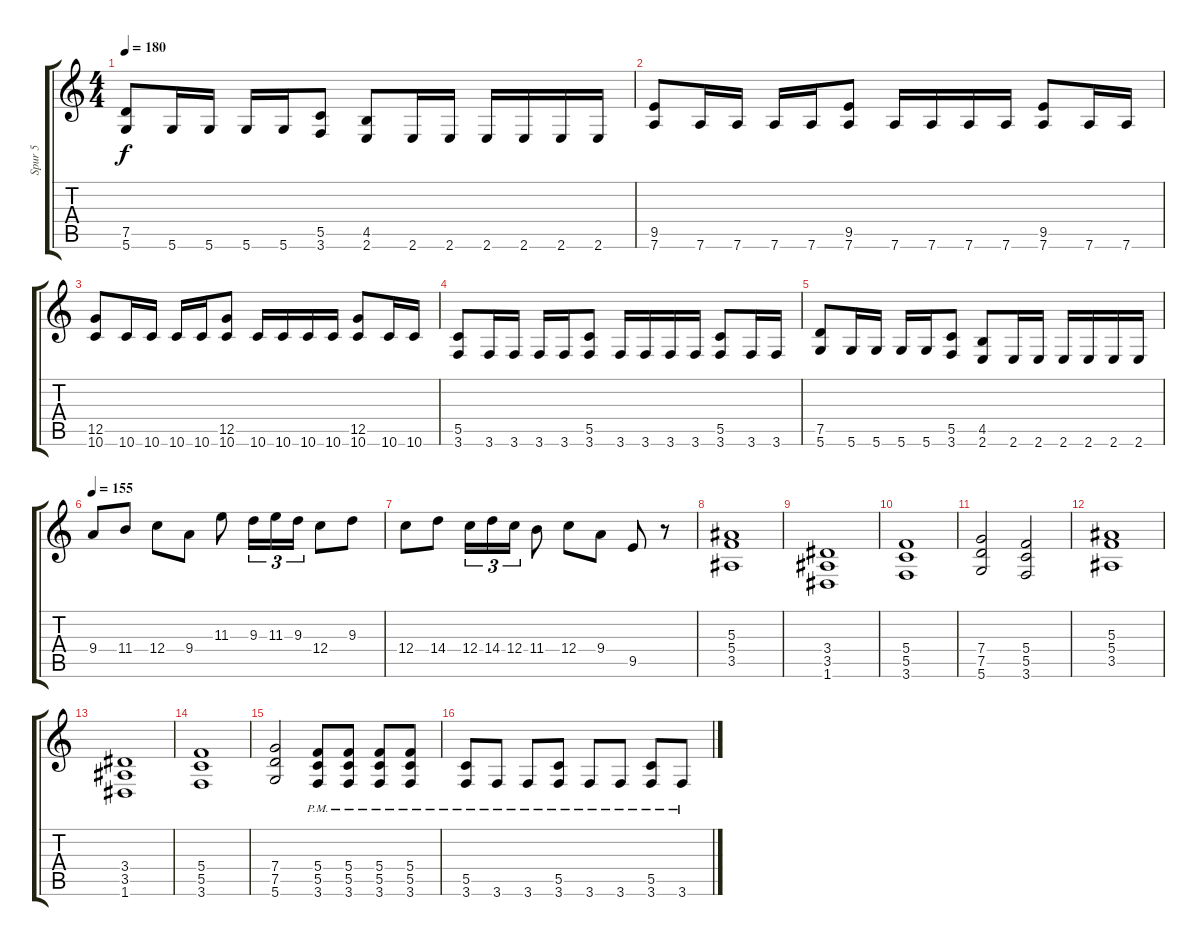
\track ("Spur 5" "Spur 5") {instrument distortionguitar}
\staff {score tabs}
\tuning (D4 A3 F3 C3 G2 D2) {hide}
\ts (4 4)
\tempo 180
\clef g2
\ks c
(7.5 5.6).8{dy f} 5.6.16 5.6.16 5.6.16 5.6.16 (5.5 3.6).8 (4.5 2.6).8 2.6.16 2.6.16 2.6.16 2.6.16 2.6.16 2.6.16 |
(9.5 7.6).8 7.6.16 7.6.16 7.6.16 7.6.16 (9.5 7.6).8 7.6.16 7.6.16 7.6.16 7.6.16 (9.5 7.6).8 7.6.16 7.6.16 |
(12.5 10.6).8 10.6.16 10.6.16 10.6.16 10.6.16 (12.5 10.6).8 10.6.16 10.6.16 10.6.16 10.6.16 (12.5 10.6).8 10.6.16 10.6.16 |
(5.5 3.6).8 3.6.16 3.6.16 3.6.16 3.6.16 (5.5 3.6).8 3.6.16 3.6.16 3.6.16 3.6.16 (5.5 3.6).8 3.6.16 3.6.16 |
(7.5 5.6).8 5.6.16 5.6.16 5.6.16 5.6.16 (5.5 3.6).8 (4.5 2.6).8 2.6.16 2.6.16 2.6.16 2.6.16 2.6.16 2.6.16 |
\tempo 155
9.4.8 11.4.8 12.4.8 9.4.8 11.3.8 9.3.16{tu (3 2)} 11.3.16{tu (3 2)} 9.3.16{tu (3 2)} 12.4.8 9.3.8 |
12.4.8 14.4.8 12.4.16{tu (3 2)} 14.4.16{tu (3 2)} 12.4.16{tu (3 2)} 11.4.8 12.4.8 9.4.8 9.5.8 r.8 |
(5.3 5.4 3.5).1 |
(3.4 3.5 1.6).1 |
(5.4 5.5 3.6).1 |
(7.4 7.5 5.6).2 (5.4 5.5 3.6).2 |
(5.3 5.4 3.5).1 |
(3.4 3.5 1.6).1 |
(5.4 5.5 3.6).1 |
(7.4 7.5 5.6).2 (5.4{pm} 5.5{pm} 3.6{pm}).8 (5.4{pm} 5.5{pm} 3.6{pm}).8 (5.4{pm} 5.5{pm} 3.6{pm}).8 (5.4{pm} 5.5{pm} 3.6{pm}).8 |
(5.5 3.6{pm}).8 3.6{pm}.8 3.6{pm}.8 (5.5 3.6{pm}).8 3.6{pm}.8 3.6{pm}.8 (5.5 3.6{pm}).8 3.6{pm}.8
